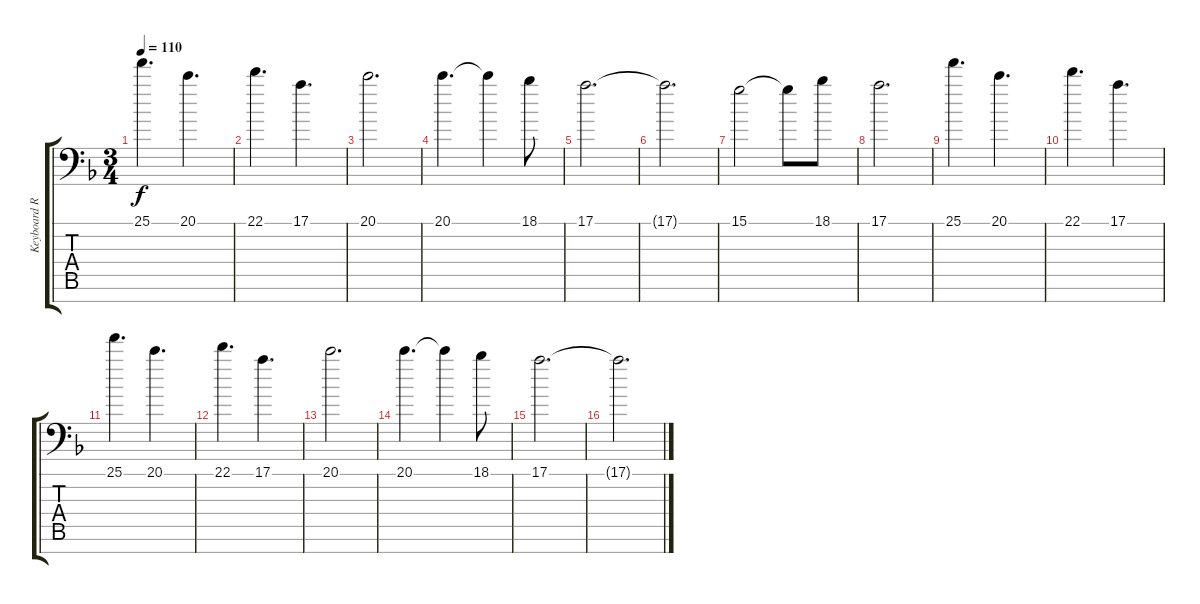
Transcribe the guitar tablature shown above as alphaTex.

\track ("Keyboard Right Hand" "Keyboard R") {instrument stringensemble2}
\staff {score tabs}
\tuning (E4 B3 G3 D3 A2 E2 A1) {hide}
\ts (3 4)
\tempo 110
\clef f4
\ks dminor
25.1.4{d dy f} 20.1.4{d} |
22.1.4{d} 17.1.4{d} |
20.1.2{d} |
20.1.4{d} 20.1{t}.4 18.1.8 |
17.1.2{d} |
17.1{t}.2{d} |
15.1.2 15.1{t}.8 18.1.8 |
17.1.2{d} |
25.1.4{d} 20.1.4{d} |
22.1.4{d} 17.1.4{d} |
25.1.4{d} 20.1.4{d} |
22.1.4{d} 17.1.4{d} |
20.1.2{d} |
20.1.4{d} 20.1{t}.4 18.1.8 |
17.1.2{d} |
17.1{t}.2{d}
